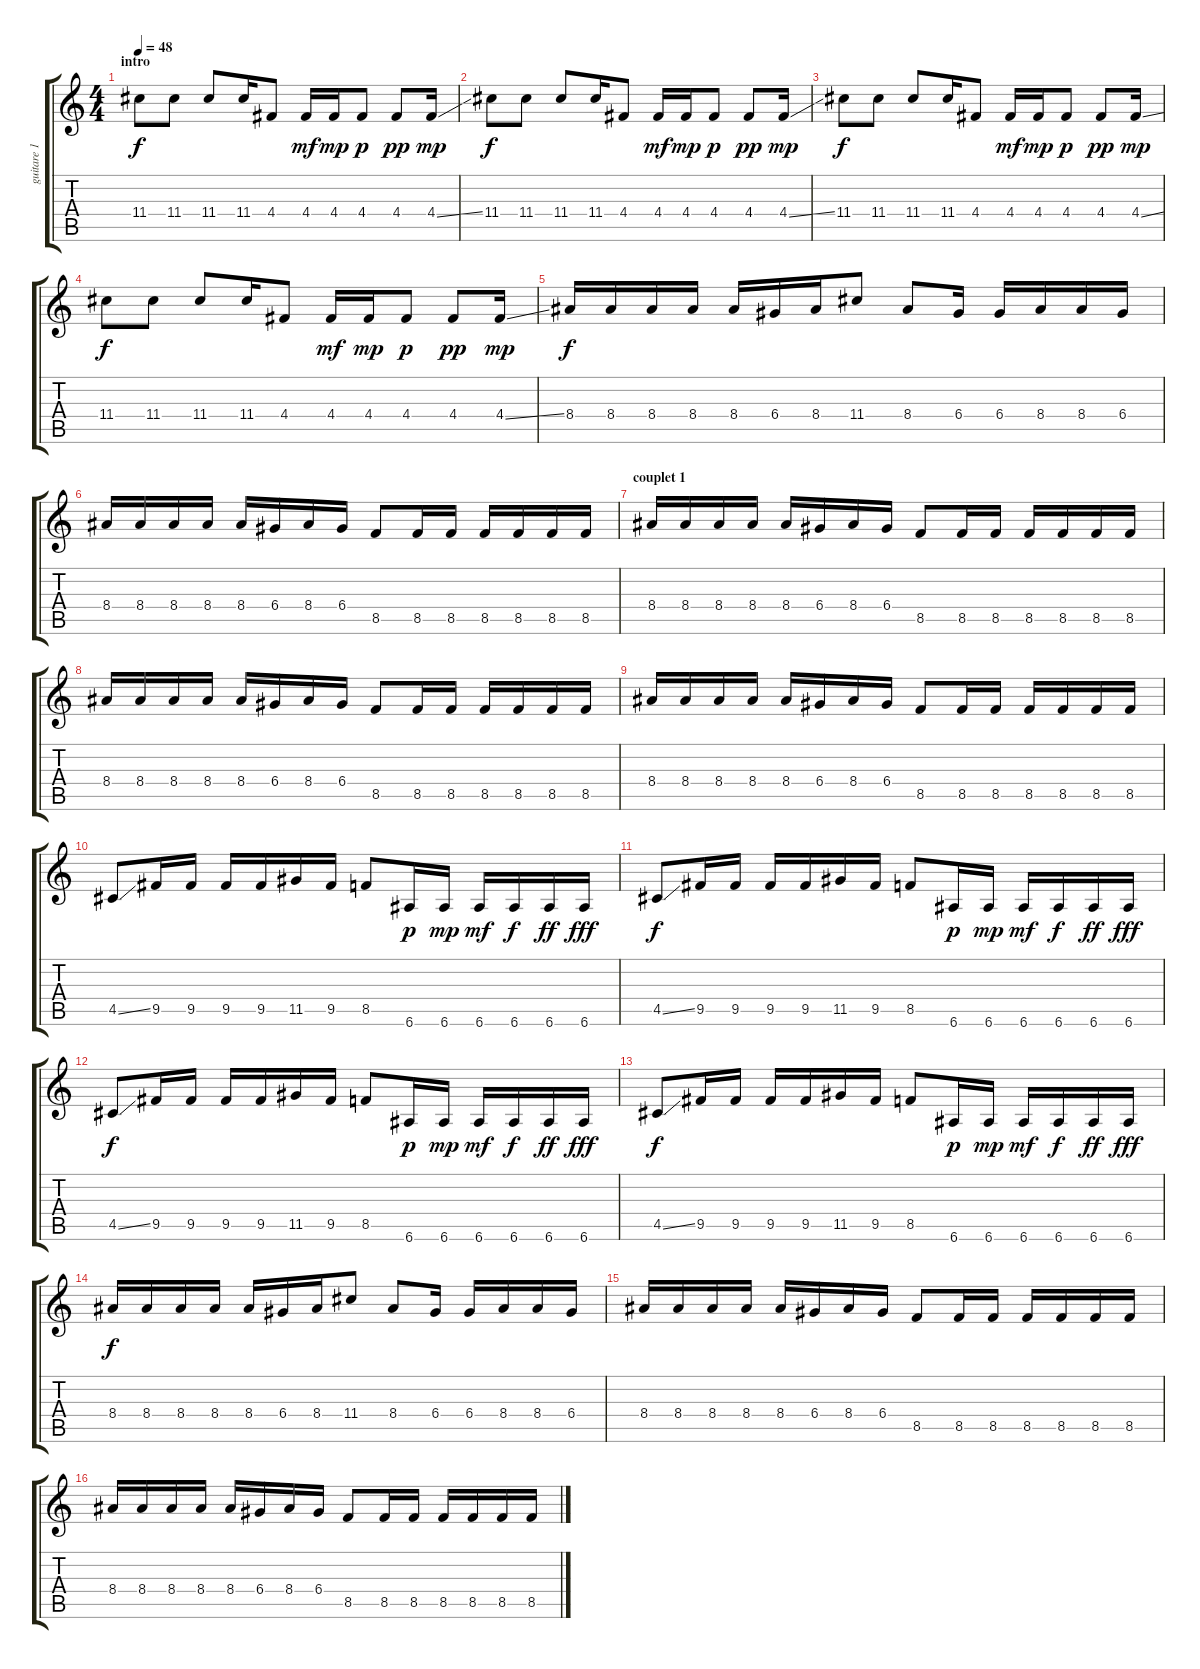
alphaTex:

\track ("guitare 1" "guitare 1") {instrument electricguitarjazz}
\staff {score tabs}
\tuning (E4 B3 G3 D3 A2 E2) {hide}
\ts (4 4)
\section ("" "intro")
\tempo 48
\clef g2
\ks c
11.4.8{dy f instrument electricguitarjazz} 11.4.8 11.4.8 11.4.16 4.4.8 4.4.16{dy mf} 4.4.16{dy mp} 4.4.8{dy p} 4.4.8{dy pp} 4.4{ss}.16{dy mp} |
11.4.8{dy f} 11.4.8 11.4.8 11.4.16 4.4.8 4.4.16{dy mf} 4.4.16{dy mp} 4.4.8{dy p} 4.4.8{dy pp} 4.4{ss}.16{dy mp} |
11.4.8{dy f} 11.4.8 11.4.8 11.4.16 4.4.8 4.4.16{dy mf} 4.4.16{dy mp} 4.4.8{dy p} 4.4.8{dy pp} 4.4{ss}.16{dy mp} |
11.4.8{dy f} 11.4.8 11.4.8 11.4.16 4.4.8 4.4.16{dy mf} 4.4.16{dy mp} 4.4.8{dy p} 4.4.8{dy pp} 4.4{ss}.16{dy mp} |
8.4.16{dy f} 8.4.16 8.4.16 8.4.16 8.4.16 6.4.16 8.4.16 11.4.8 8.4.8 6.4.16 6.4.16 8.4.16 8.4.16 6.4.16 |
8.4.16 8.4.16 8.4.16 8.4.16 8.4.16 6.4.16 8.4.16 6.4.16 8.5.8 8.5.16 8.5.16 8.5.16 8.5.16 8.5.16 8.5.16 |
\section ("" "couplet 1")
8.4.16 8.4.16 8.4.16 8.4.16 8.4.16 6.4.16 8.4.16 6.4.16 8.5.8 8.5.16 8.5.16 8.5.16 8.5.16 8.5.16 8.5.16 |
8.4.16 8.4.16 8.4.16 8.4.16 8.4.16 6.4.16 8.4.16 6.4.16 8.5.8 8.5.16 8.5.16 8.5.16 8.5.16 8.5.16 8.5.16 |
8.4.16 8.4.16 8.4.16 8.4.16 8.4.16 6.4.16 8.4.16 6.4.16 8.5.8 8.5.16 8.5.16 8.5.16 8.5.16 8.5.16 8.5.16 |
4.5{ss}.8 9.5.16 9.5.16 9.5.16 9.5.16 11.5.16 9.5.16 8.5.8 6.6.16{dy p} 6.6.16{dy mp} 6.6.16{dy mf} 6.6.16{dy f} 6.6.16{dy ff} 6.6.16{dy fff} |
4.5{ss}.8{dy f} 9.5.16 9.5.16 9.5.16 9.5.16 11.5.16 9.5.16 8.5.8 6.6.16{dy p} 6.6.16{dy mp} 6.6.16{dy mf} 6.6.16{dy f} 6.6.16{dy ff} 6.6.16{dy fff} |
4.5{ss}.8{dy f} 9.5.16 9.5.16 9.5.16 9.5.16 11.5.16 9.5.16 8.5.8 6.6.16{dy p} 6.6.16{dy mp} 6.6.16{dy mf} 6.6.16{dy f} 6.6.16{dy ff} 6.6.16{dy fff} |
4.5{ss}.8{dy f} 9.5.16 9.5.16 9.5.16 9.5.16 11.5.16 9.5.16 8.5.8 6.6.16{dy p} 6.6.16{dy mp} 6.6.16{dy mf} 6.6.16{dy f} 6.6.16{dy ff} 6.6.16{dy fff} |
8.4.16{dy f} 8.4.16 8.4.16 8.4.16 8.4.16 6.4.16 8.4.16 11.4.8 8.4.8 6.4.16 6.4.16 8.4.16 8.4.16 6.4.16 |
8.4.16 8.4.16 8.4.16 8.4.16 8.4.16 6.4.16 8.4.16 6.4.16 8.5.8 8.5.16 8.5.16 8.5.16 8.5.16 8.5.16 8.5.16 |
8.4.16 8.4.16 8.4.16 8.4.16 8.4.16 6.4.16 8.4.16 6.4.16 8.5.8 8.5.16 8.5.16 8.5.16 8.5.16 8.5.16 8.5.16
